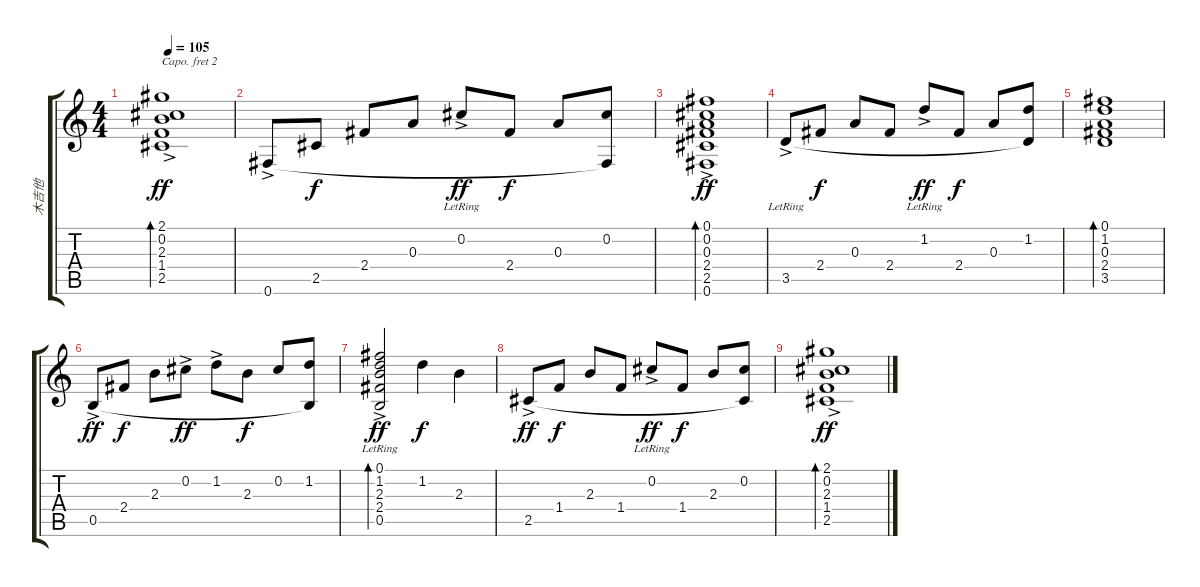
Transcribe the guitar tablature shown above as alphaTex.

\track ("木吉他" "木吉他") {instrument acousticguitarsteel}
\staff {score tabs}
\capo 2
\tuning (E4 B3 G3 D3 A2 E2) {hide}
\ts (4 4)
\tempo 105
\clef g2
\ks c
(2.1{ac} 0.2{ac} 2.3{ac} 1.4{ac} 2.5{ac}).1{bd 240 dy ff} |
0.6{ac}.8{volume 11 balance 5} 2.5.8{dy f} 2.4.8 0.3.8 0.2{ac lr}.8{dy ff} 2.4.8{dy f} 0.3.8 (0.2 0.6{t}).8 |
(0.1{ac} 0.2 0.3 2.4 2.5 0.6).1{bd 480 dy ff} |
3.5{ac lr}.8 2.4.8{dy f} 0.3.8 2.4.8 1.2{ac lr}.8{dy ff} 2.4.8{dy f} 0.3.8 (1.2 3.5{t}).8 |
(0.1 1.2 0.3 2.4 3.5).1{bd 480} |
0.5{ac}.8{dy ff} 2.4.8{dy f} 2.3.8 0.2{ac}.8{dy ff} 1.2{ac}.8 2.3.8{dy f} 0.2.8 (1.2 0.5{t}).8 |
(0.1{ac lr} 1.2{ac lr} 2.3{ac lr} 2.4{lr} 0.5{ac lr}).2{bd 240 dy ff} 1.2.4{dy f} 2.3.4 |
2.5{ac}.8{dy ff} 1.4.8{dy f} 2.3.8 1.4.8 0.2{ac lr}.8{dy ff} 1.4.8{dy f} 2.3.8 (0.2 2.5{t}).8 |
(2.1{ac} 0.2{ac} 2.3 1.4 2.5).1{bd 480 dy ff}
